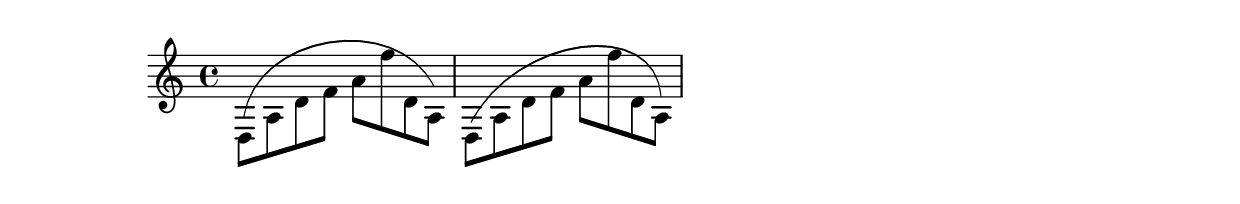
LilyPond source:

%% DO NOT EDIT this file manually; it is automatically
%% generated from LSR http://lsr.dsi.unimi.it
%% Make any changes in LSR itself, or in Documentation/snippets/new/ ,
%% and then run scripts/auxiliar/makelsr.py
%%
%% This file is in the public domain.
\version "2.14.0"

\header {
  lsrtags = "expressive-marks, tweaks-and-overrides"

%% Translation of GIT committish: 59caa3adce63114ca7972d18f95d4aadc528ec3d
  texidoces = "
Se puede hacer que una ligadura de expresión sea asimétrica para
adaptarse mejor a un patrón asimétrico de notas.

"
  doctitlees = "Ligaduras asimétricas"



  texidoc = "
Slurs can be made asymmetric to match an asymmetric pattern of notes
better.

"
  doctitle = "Asymmetric slurs"
} % begin verbatim

slurNotes = { d,8( a' d f a f' d, a) }

\relative c' {
  \stemDown
  \slurUp
  \slurNotes
  \once \override Slur #'eccentricity = #3.0
  \slurNotes
}

